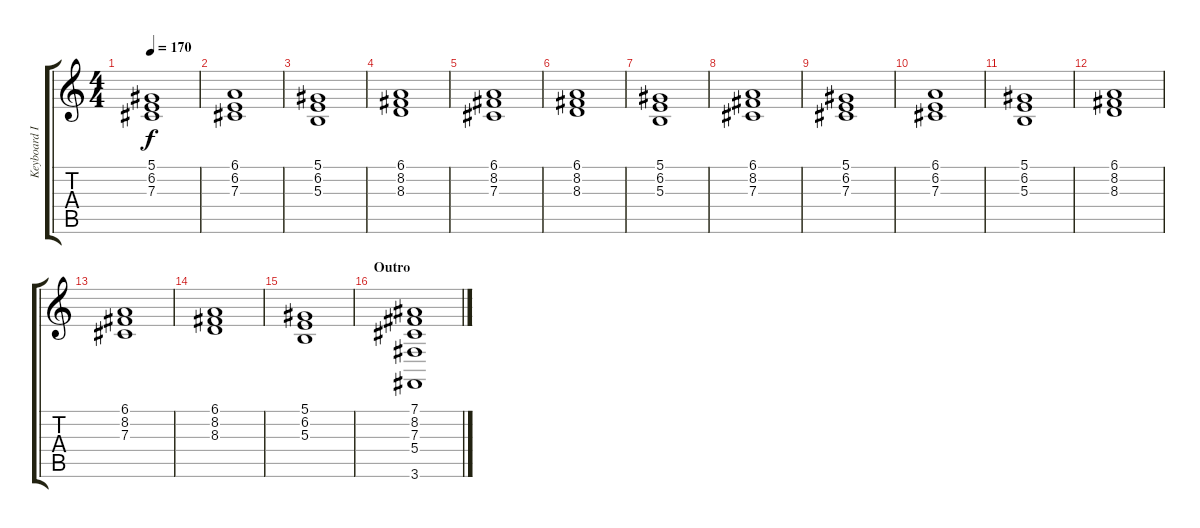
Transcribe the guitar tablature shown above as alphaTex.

\track ("Keyboard III" "Keyboard I") {instrument pad2warm}
\staff {score tabs}
\tuning (Eb4 Bb3 Gb3 Db3 Ab2 Eb2) {hide}
\ts (4 4)
\tempo 170
\clef g2
\ks c
(5.1 6.2 7.3).1{dy f} |
(6.1 6.2 7.3).1 |
(5.1 6.2 5.3).1 |
(6.1 8.2 8.3).1 |
(6.1 8.2 7.3).1 |
(6.1 8.2 8.3).1 |
(5.1 6.2 5.3).1 |
(6.1 8.2 7.3).1 |
(5.1 6.2 7.3).1 |
(6.1 6.2 7.3).1 |
(5.1 6.2 5.3).1 |
(6.1 8.2 8.3).1 |
(6.1 8.2 7.3).1 |
(6.1 8.2 8.3).1 |
(5.1 6.2 5.3).1 |
\section ("" "Outro")
(7.1 8.2 7.3 5.4 3.6).1
